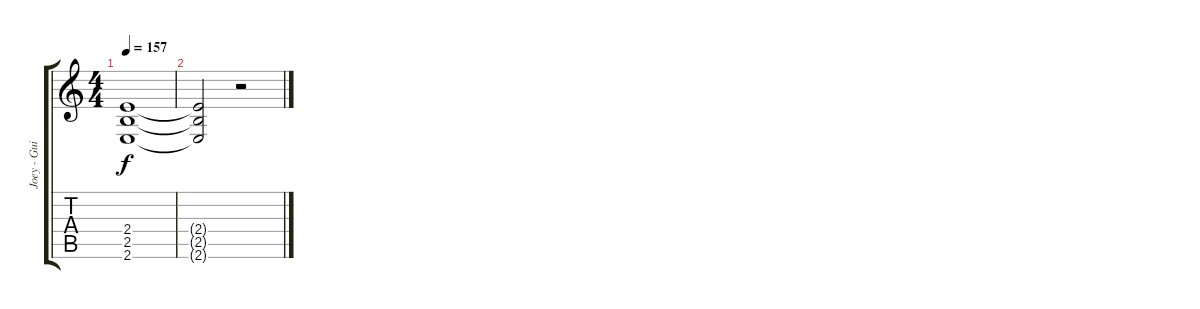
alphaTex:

\track ("Joey - Guitar" "Joey - Gui") {instrument distortionguitar}
\staff {score tabs}
\tuning (E4 B3 G3 D3 A2 D2) {hide}
\ts (4 4)
\tempo 157
\clef g2
\ks c
(2.4{t} 2.5{t} 2.6{t}).1{dy f} |
(2.4{t} 2.5{t} 2.6{t}).2{volume 0} r.2
